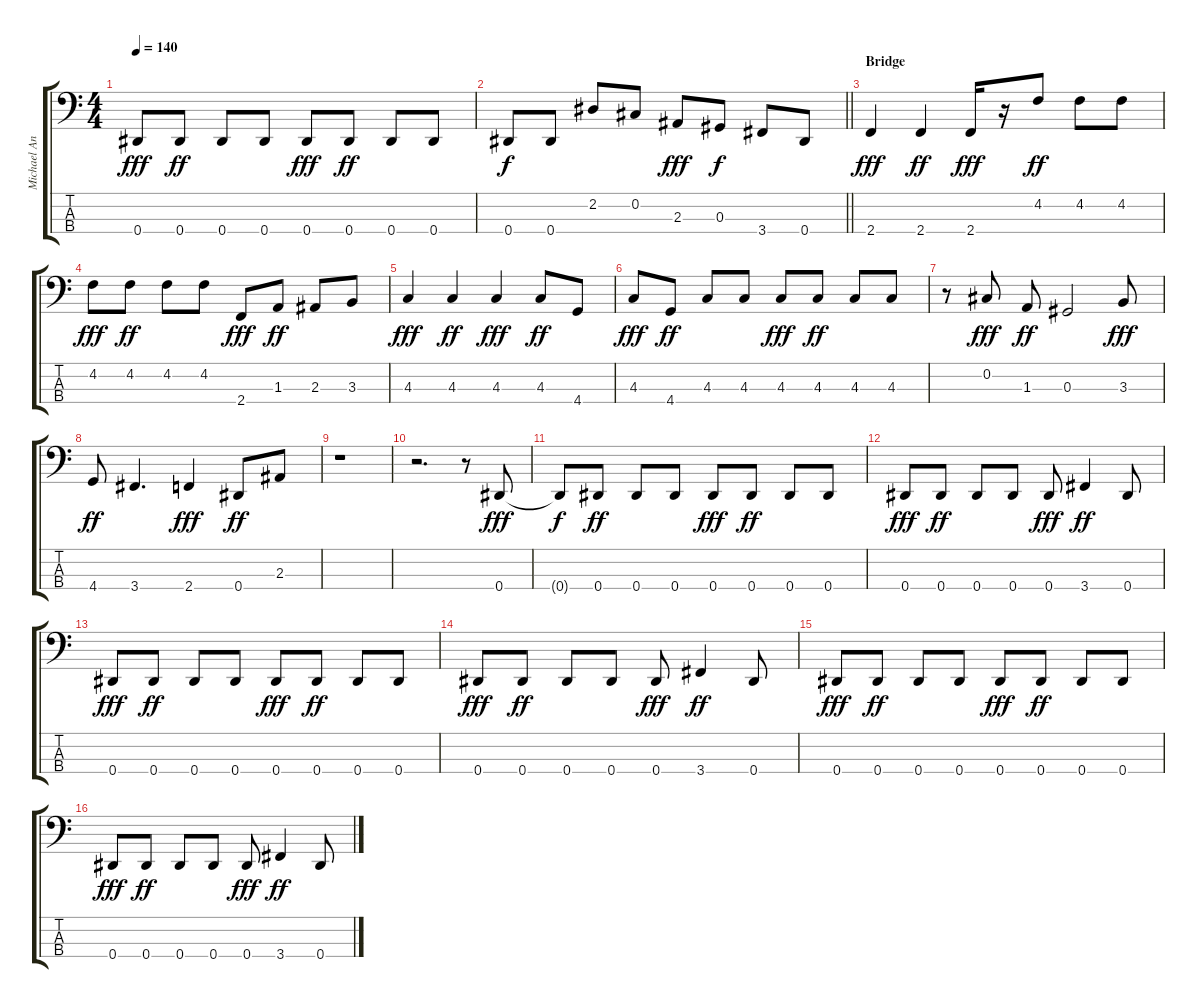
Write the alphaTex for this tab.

\track ("Michael Antony" "Michael An") {instrument electricbassfinger}
\staff {score tabs}
\tuning (Gb2 Db2 Ab1 Eb1) {hide}
\ts (4 4)
\tempo 140
\clef f4
\ks c
0.4.8{dy fff} 0.4.8{dy ff} 0.4.8 0.4.8 0.4.8{dy fff} 0.4.8{dy ff} 0.4.8 0.4.8 |
\barLineRight lightlight
0.4.8{dy f} 0.4.8 2.2.8 0.2.8 2.3.8{dy fff} 0.3.8{dy f} 3.4.8 0.4.8 |
\section ("" "Bridge")
2.4.4{dy fff} 2.4.4{dy ff} 2.4.16{dy fff} r.16 4.2.8{dy ff} 4.2.8 4.2.8 |
4.2.8{dy fff} 4.2.8{dy ff} 4.2.8 4.2.8 2.4.8{dy fff} 1.3.8{dy ff} 2.3.8 3.3.8 |
4.3.4{dy fff} 4.3.4{dy ff} 4.3.4{dy fff} 4.3.8{dy ff} 4.4.8 |
4.3.8{dy fff} 4.4.8{dy ff} 4.3.8 4.3.8 4.3.8{dy fff} 4.3.8{dy ff} 4.3.8 4.3.8 |
r.8 0.2.8{dy fff} 1.3.8{dy ff} 0.3.2 3.3.8{dy fff} |
4.4.8{dy ff} 3.4.4{d} 2.4.4{dy fff} 0.4.8{dy ff} 2.3.8 |
r.1 |
r.2{d} r.8 0.4.8{dy fff} |
0.4{t}.8{dy f} 0.4.8{dy ff} 0.4.8 0.4.8 0.4.8{dy fff} 0.4.8{dy ff} 0.4.8 0.4.8 |
0.4.8{dy fff} 0.4.8{dy ff} 0.4.8 0.4.8 0.4.8{dy fff} 3.4.4{dy ff} 0.4.8 |
0.4.8{dy fff} 0.4.8{dy ff} 0.4.8 0.4.8 0.4.8{dy fff} 0.4.8{dy ff} 0.4.8 0.4.8 |
0.4.8{dy fff} 0.4.8{dy ff} 0.4.8 0.4.8 0.4.8{dy fff} 3.4.4{dy ff} 0.4.8 |
0.4.8{dy fff} 0.4.8{dy ff} 0.4.8 0.4.8 0.4.8{dy fff} 0.4.8{dy ff} 0.4.8 0.4.8 |
0.4.8{dy fff} 0.4.8{dy ff} 0.4.8 0.4.8 0.4.8{dy fff} 3.4.4{dy ff} 0.4.8
